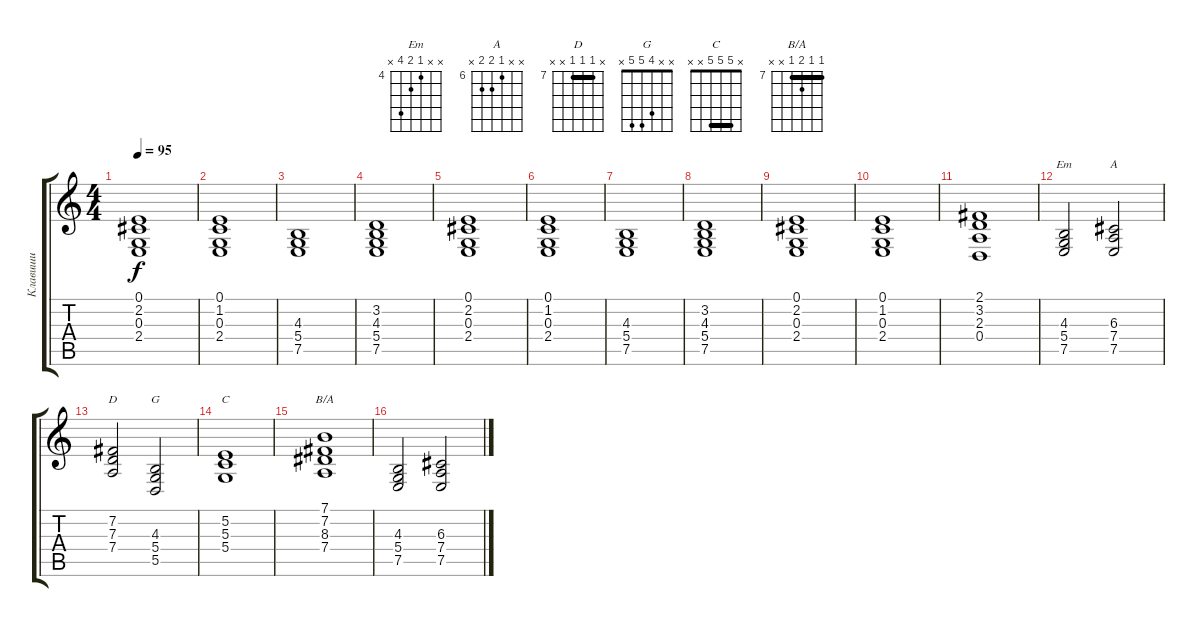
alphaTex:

\track ("Клавиши" "Клавиши") {instrument cello}
\staff {score tabs}
\tuning (E4 B3 G3 D3 A2 E2) {hide}
\chord ("Em" x x 4 5 7 x) {firstfret 4}
\chord ("A" x x 6 7 7 x) {firstfret 6}
\chord ("D" x 7 7 7 x x) {firstfret 7 barre 7}
\chord ("G" x x 4 5 5 x)
\chord ("C" x 5 5 5 x x) {barre 5}
\chord ("B/A" 7 7 8 7 x x) {firstfret 7 barre 7}
\ts (4 4)
\tempo 95
\clef g2
\ks c
(0.1 2.2 0.3 2.4).1{dy f} |
(0.1 1.2 0.3 2.4).1 |
(4.3 5.4 7.5).1 |
(3.2 4.3 5.4 7.5).1 |
(0.1 2.2 0.3 2.4).1 |
(0.1 1.2 0.3 2.4).1 |
(4.3 5.4 7.5).1 |
(3.2 4.3 5.4 7.5).1 |
(0.1 2.2 0.3 2.4).1 |
(0.1 1.2 0.3 2.4).1 |
(2.1 3.2 2.3 0.4).1 |
(4.3 5.4 7.5).2{ch "Em"} (6.3 7.4 7.5).2{ch "A"} |
(7.2 7.3 7.4).2{ch "D"} (4.3 5.4 5.5).2{ch "G"} |
(5.2 5.3 5.4).1{ch "C"} |
(7.1 7.2 8.3 7.4).1{ch "B/A"} |
(4.3 5.4 7.5).2 (6.3 7.4 7.5).2
